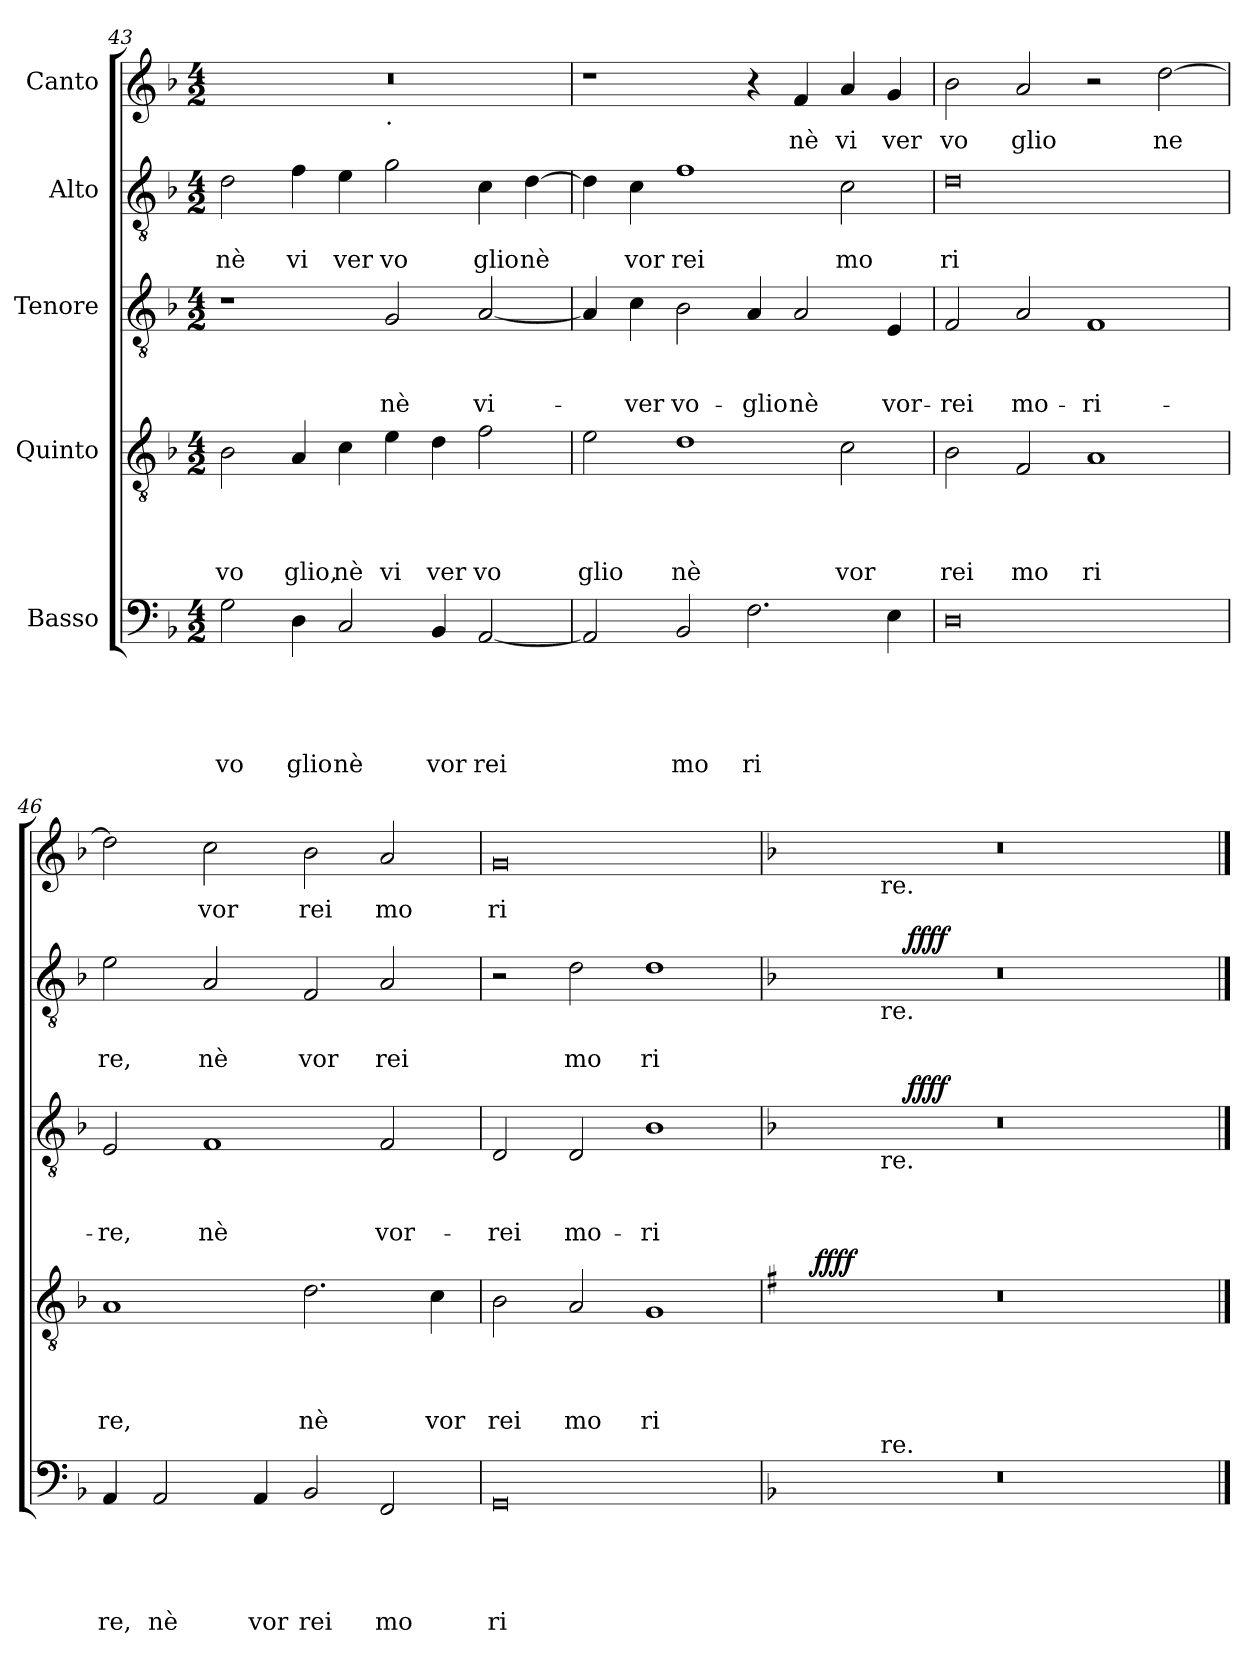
**kern	**text	**text	**text	**text	**text	**kern	**text	**text	**text	**text	**dynam	**kern	**text	**text	**text	**dynam	**kern	**text	**text	**dynam	**kern	**text
*part5	*part5	*part5	*part5	*part5	*part5	*part4	*part4	*part4	*part4	*part4	*part4	*part3	*part3	*part3	*part3	*part3	*part2	*part2	*part2	*part2	*part1	*part1
*staff5	*staff5	*staff5	*staff5	*staff5	*staff5	*staff4	*staff4	*staff4	*staff4	*staff4	*staff4	*staff3	*staff3	*staff3	*staff3	*staff3	*staff2	*staff2	*staff2	*staff2	*staff1	*staff1
*I"Basso	*	*	*	*	*	*I"Quinto	*	*	*	*	*	*I"Tenore	*	*	*	*	*I"Alto	*	*	*	*I"Canto	*
*clefF4	*	*	*	*	*	*clefGv2	*	*	*	*	*	*clefGv2	*	*	*	*	*clefGv2	*	*	*	*clefG2	*
*ITrd-3c-5	*	*	*	*	*	*ITrd-3c-5	*	*	*	*	*	*ITrd-3c-5	*	*	*	*	*ITrd-3c-5	*	*	*	*	*
*k[b-e-]	*	*	*	*	*	*k[b-e-]	*	*	*	*	*	*k[b-e-]	*	*	*	*	*k[b-e-]	*	*	*	*k[b-]	*
*B-:	*	*	*	*	*	*B-:	*	*	*	*	*	*B-:	*	*	*	*	*B-:	*	*	*	*F:	*
*M4/2	*	*	*	*	*	*M4/2	*	*	*	*	*	*M4/2	*	*	*	*	*M4/2	*	*	*	*M4/2	*
=43	=43	=43	=43	=43	=43	=43	=43	=43	=43	=43	=43	=43	=43	=43	=43	=43	=43	=43	=43	=43	=43	=43
!	!	!	!	!	!LO:LY:b	!	!	!	!	!LO:LY:b	!	!	!	!	!	!	!	!	!LO:LY:b	!	!	!
*	*	*	*	*	*	*	*	*	*	*	*	*	*	*	*	*	*	*	*	*	*^	*
2c\	.	.	.	.	vo	2e-\	.	.	.	vo	.	1r	.	.	.	.	2g\	.	nè	.	0r	1ryy	.
!	!	!	!	!	!LO:LY:b	!	!	!	!	!LO:LY:b	!	!	!	!	!	!	!	!	!LO:LY:b	!	!	!	!
4G\	.	.	.	.	glio	4d/	.	.	.	glio,	.	.	.	.	.	.	4b-\	.	vi	.	.	.	.
!	!	!	!	!	!LO:LY:b	!	!	!	!	!LO:LY:b	!	!	!	!	!	!	!	!	!LO:LY:b	!	!	!	!
2F/	.	.	.	.	nè	4f\	.	.	.	nè	.	.	.	.	.	.	4a\	.	ver	.	.	.	.
!	!	!	!	!	!	!	!	!	!	!	!	!	!	!	!	!	!	!	!	!	!	!LO:TX:b:t=.	!
!	!	!	!	!	!	!	!	!	!	!LO:LY:b	!	!	!	!	!LO:LY:b	!	!	!	!LO:LY:b	!	!	!	!
.	.	.	.	.	.	4a\	.	.	.	vi	.	2c/	.	.	nè	.	2cc\	.	vo	.	.	1ryy	.
!	!	!	!	!	!LO:LY:b	!	!	!	!	!LO:LY:b	!	!	!	!	!	!	!	!	!	!	!	!	!
4E-/	.	.	.	.	vor	4g\	.	.	.	ver	.	.	.	.	.	.	.	.	.	.	.	.	.
!	!	!	!	!	!LO:LY:b	!	!	!	!	!LO:LY:b	!	!	!	!	!LO:LY:b	!	!	!	!LO:LY:b	!	!	!	!
[<2D/	.	.	.	.	rei	2b-\	.	.	.	vo	.	[<2d/	.	.	vi-	.	4f\	.	glio	.	.	.	.
!	!	!	!	!	!	!	!	!	!	!	!	!	!	!	!	!	!	!	!LO:LY:b	!	!	!	!
.	.	.	.	.	.	.	.	.	.	.	.	.	.	.	.	.	[>4g\	.	nè	.	.	.	.
=44	=44	=44	=44	=44	=44	=44	=44	=44	=44	=44	=44	=44	=44	=44	=44	=44	=44	=44	=44	=44	=44	=44	=44
!	!	!	!	!	!	!	!	!	!	!LO:LY:b	!	!	!	!	!	!	!	!	!	!	!	!	!
*	*	*	*	*	*	*	*	*	*	*	*	*	*	*	*	*	*	*	*	*	*v	*v	*
2D/]	.	.	.	.	.	2a\	.	.	.	glio	.	4d/]	.	.	.	.	4g\]	.	.	.	1r	.
!	!	!	!	!	!	!	!	!	!	!	!	!	!	!	!LO:LY:b	!	!	!	!LO:LY:b	!	!	!
.	.	.	.	.	.	.	.	.	.	.	.	4f\	.	.	-ver	.	4f\	.	vor	.	.	.
!	!	!	!	!	!LO:LY:b	!	!	!	!	!LO:LY:b	!	!	!	!	!LO:LY:b	!	!	!	!LO:LY:b	!	!	!
2E-/	.	.	.	.	mo	1g	.	.	.	nè	.	2e-\	.	.	vo-	.	1b-	.	rei	.	.	.
!	!	!	!	!	!LO:LY:b	!	!	!	!	!	!	!	!	!	!LO:LY:b	!	!	!	!	!	!	!
2.B-\	.	.	.	.	ri	.	.	.	.	.	.	4d/	.	.	-glio	.	.	.	.	.	4r	.
!	!	!	!	!	!	!	!	!	!	!	!	!	!	!	!LO:LY:b	!	!	!	!	!	!	!LO:LY:b
.	.	.	.	.	.	.	.	.	.	.	.	2d/	.	.	nè	.	.	.	.	.	4f/	nè
!	!	!	!	!	!	!	!	!	!	!LO:LY:b	!	!	!	!	!	!	!	!	!LO:LY:b	!	!	!LO:LY:b
.	.	.	.	.	.	2f\	.	.	.	vor	.	.	.	.	.	.	2f\	.	mo	.	4a/	vi
!	!	!	!	!	!	!	!	!	!	!	!	!	!	!	!LO:LY:b	!	!	!	!	!	!	!LO:LY:b
4A\	.	.	.	.	.	.	.	.	.	.	.	4A/	.	.	vor-	.	.	.	.	.	4g/	ver
=45	=45	=45	=45	=45	=45	=45	=45	=45	=45	=45	=45	=45	=45	=45	=45	=45	=45	=45	=45	=45	=45	=45
!	!	!	!	!	!	!	!	!	!	!LO:LY:b	!	!	!	!	!LO:LY:b	!	!	!	!LO:LY:b	!	!	!LO:LY:b
0G	.	.	.	.	.	2e-\	.	.	.	rei	.	2B-/	.	.	-rei	.	0g	.	ri	.	2b-\	vo
!	!	!	!	!	!	!	!	!	!	!LO:LY:b	!	!	!	!	!LO:LY:b	!	!	!	!	!	!	!LO:LY:b
.	.	.	.	.	.	2B-/	.	.	.	mo	.	2d/	.	.	mo-	.	.	.	.	.	2a/	glio
!	!	!	!	!	!	!	!	!	!	!LO:LY:b	!	!	!	!	!LO:LY:b	!	!	!	!	!	!	!
.	.	.	.	.	.	1d	.	.	.	ri	.	1B-	.	.	-ri-	.	.	.	.	.	2r	.
!	!	!	!	!	!	!	!	!	!	!	!	!	!	!	!	!	!	!	!	!	!	!LO:LY:b
.	.	.	.	.	.	.	.	.	.	.	.	.	.	.	.	.	.	.	.	.	[>2dd\	ne
=46	=46	=46	=46	=46	=46	=46	=46	=46	=46	=46	=46	=46	=46	=46	=46	=46	=46	=46	=46	=46	=46	=46
!	!	!	!	!	!LO:LY:b	!	!	!	!	!LO:LY:b	!	!	!	!	!LO:LY:b	!	!	!	!LO:LY:b	!	!	!
4D/	.	.	.	.	re,	1d	.	.	.	re,	.	2A/	.	.	-re,	.	2a\	.	re,	.	2dd\]	.
!	!	!	!	!	!LO:LY:b	!	!	!	!	!	!	!	!	!	!	!	!	!	!	!	!	!
2D/	.	.	.	.	nè	.	.	.	.	.	.	.	.	.	.	.	.	.	.	.	.	.
!	!	!	!	!	!	!	!	!	!	!	!	!	!	!	!LO:LY:b	!	!	!	!LO:LY:b	!	!	!LO:LY:b
.	.	.	.	.	.	.	.	.	.	.	.	1B-	.	.	nè	.	2d/	.	nè	.	2cc\	vor
!	!	!	!	!	!LO:LY:b	!	!	!	!	!	!	!	!	!	!	!	!	!	!	!	!	!
4D/	.	.	.	.	vor	.	.	.	.	.	.	.	.	.	.	.	.	.	.	.	.	.
!	!	!	!	!	!LO:LY:b	!	!	!	!	!LO:LY:b	!	!	!	!	!	!	!	!	!LO:LY:b	!	!	!LO:LY:b
2E-/	.	.	.	.	rei	2.g\	.	.	.	nè	.	.	.	.	.	.	2B-/	.	vor	.	2b-\	rei
!	!	!	!	!	!LO:LY:b	!	!	!	!	!	!	!	!	!	!LO:LY:b	!	!	!	!LO:LY:b	!	!	!LO:LY:b
2BB-/	.	.	.	.	mo	.	.	.	.	.	.	2B-/	.	.	vor-	.	2d/	.	rei	.	2a/	mo
!	!	!	!	!	!	!	!	!	!	!LO:LY:b	!	!	!	!	!	!	!	!	!	!	!	!
.	.	.	.	.	.	4f\	.	.	.	vor	.	.	.	.	.	.	.	.	.	.	.	.
=47	=47	=47	=47	=47	=47	=47	=47	=47	=47	=47	=47	=47	=47	=47	=47	=47	=47	=47	=47	=47	=47	=47
!	!	!	!	!	!LO:LY:b	!	!	!	!	!LO:LY:b	!	!	!	!	!LO:LY:b	!	!	!	!	!	!	!LO:LY:b
0C	.	.	.	.	ri	2e-\	.	.	.	rei	.	2G/	.	.	-rei	.	2r	.	.	.	0g	ri
!	!	!	!	!	!	!	!	!	!	!LO:LY:b	!	!	!	!	!LO:LY:b	!	!	!	!LO:LY:b	!	!	!
.	.	.	.	.	.	2d/	.	.	.	mo	.	2G/	.	.	mo-	.	2g\	.	mo	.	.	.
!	!	!	!	!	!	!	!	!	!	!LO:LY:b	!	!	!	!	!LO:LY:b	!	!	!	!LO:LY:b	!	!	!
.	.	.	.	.	.	1c	.	.	.	ri	.	1e-	.	.	-ri-	.	1g	.	ri	.	.	.
=48	=48	=48	=48	=48	=48	=48	=48	=48	=48	=48	=48	=48	=48	=48	=48	=48	=48	=48	=48	=48	=48	=48
*	*	*	*	*	*	*k[]	*	*	*	*	*	*	*	*	*	*	*	*	*	*	*	*
*	*	*	*	*	*	*C:	*	*	*	*	*	*	*	*	*	*	*	*	*	*	*	*
*^	*	*	*	*	*	*^	*	*	*	*	*	*^	*	*	*	*	*^	*	*	*	*^	*
*	*	*	*	*	*	*	*	*	*	*	*	*	*	*	*^	*	*	*	*	*	*^	*	*	*	*	*	*
0r	4ryy	.	.	.	.	.	0r	16.ryy	.	.	.	.	.	0r	4..ryy	4ryy	.	.	.	.	0r	4..ryy	4ryy	.	.	.	0r	4ryy	.
!	!	!	!	!	!	!	!	!	!	!	!	!	!LO:DY:b	!	!	!	!	!	!	!	!	!	!	!	!	!	!	!	!
.	.	.	.	.	.	.	.	1ryy	.	.	.	.	ffff	.	.	.	.	.	.	.	.	.	.	.	.	.	.	.	.
.	16.ryy	.	.	.	.	.	.	.	.	.	.	.	.	.	.	16.ryy	.	.	.	.	.	.	16.ryy	.	.	.	.	16.ryy	.
!	!	!	!	!	!	!	!	!	!	!	!	!	!	!	!	!	!	!	!	!	!	!	!	!	!	!	!	!LO:TX:b:t=re.	!
!	!	!	!	!	!	!	!	!	!	!	!	!	!	!	!	!	!	!	!	!	!	!	!LO:TX:b:t=re.	!	!	!	!	!	!
!	!	!	!	!	!	!	!	!	!	!	!	!	!	!	!	!LO:TX:b:t=re.	!	!	!	!	!	!	!	!	!	!	!	!	!
!	!LO:TX:a:t=re.	!	!	!	!	!	!	!	!	!	!	!	!	!	!	!	!	!	!	!	!	!	!	!	!	!	!	!	!
.	1ryy	.	.	.	.	.	.	.	.	.	.	.	.	.	.	1ryy	.	.	.	.	.	.	1ryy	.	.	.	.	1ryy	.
!	!	!	!	!	!	!	!	!	!	!	!	!	!	!	!	!	!	!	!	!LO:DY:b	!	!	!	!	!	!LO:DY:a	!	!	!
.	.	.	.	.	.	.	.	.	.	.	.	.	.	.	1ryy	.	.	.	.	ffff	.	1ryy	.	.	.	ffff	.	.	.
.	.	.	.	.	.	.	.	2ryy	.	.	.	.	.	.	.	.	.	.	.	.	.	.	.	.	.	.	.	.	.
.	2ryy	.	.	.	.	.	.	.	.	.	.	.	.	.	.	2ryy	.	.	.	.	.	.	2ryy	.	.	.	.	2ryy	.
.	.	.	.	.	.	.	.	.	.	.	.	.	.	.	2ryy	.	.	.	.	.	.	2ryy	.	.	.	.	.	.	.
.	.	.	.	.	.	.	.	4ryy	.	.	.	.	.	.	.	.	.	.	.	.	.	.	.	.	.	.	.	.	.
.	8ryy	.	.	.	.	.	.	8ryy	.	.	.	.	.	.	.	8ryy	.	.	.	.	.	.	8ryy	.	.	.	.	8ryy	.
.	.	.	.	.	.	.	.	.	.	.	.	.	.	.	16ryy	.	.	.	.	.	.	16ryy	.	.	.	.	.	.	.
.	32ryy	.	.	.	.	.	.	32ryy	.	.	.	.	.	.	.	32ryy	.	.	.	.	.	.	32ryy	.	.	.	.	32ryy	.
*v	*v	*	*	*	*	*	*	*	*	*	*	*	*	*v	*v	*v	*	*	*	*	*v	*v	*v	*	*	*	*v	*v	*
*	*	*	*	*	*	*v	*v	*	*	*	*	*	*	*	*	*	*	*	*	*	*	*	*
==	==	==	==	==	==	==	==	==	==	==	==	==	==	==	==	==	==	==	==	==	==	==
*-	*-	*-	*-	*-	*-	*-	*-	*-	*-	*-	*-	*-	*-	*-	*-	*-	*-	*-	*-	*-	*-	*-
